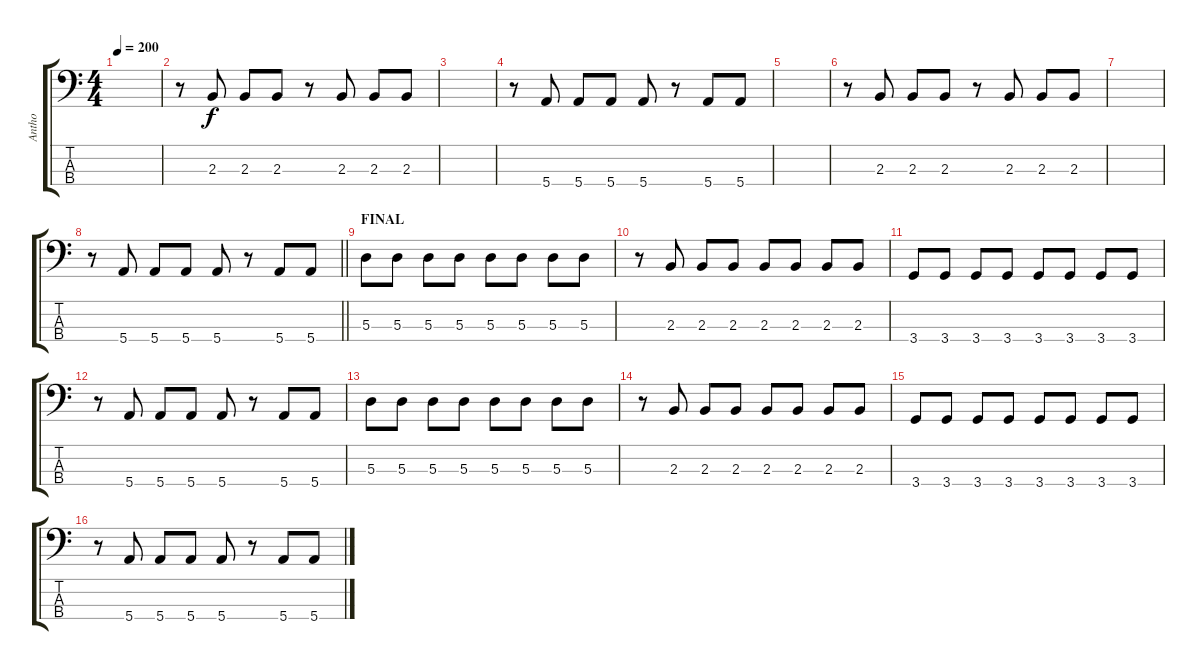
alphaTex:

\track ("Antho" "Antho") {instrument electricbassfinger}
\staff {score tabs}
\tuning (G2 D2 A1 E1) {hide}
\ts (4 4)
\tempo 200
\clef f4
\ks c
|
r.8 2.3.8 2.3.8 2.3.8 r.8 2.3.8 2.3.8 2.3.8 |
|
r.8 5.4.8 5.4.8 5.4.8 5.4.8 r.8 5.4.8 5.4.8 |
|
r.8 2.3.8 2.3.8 2.3.8 r.8 2.3.8 2.3.8 2.3.8 |
|
\barLineRight lightlight
r.8 5.4.8 5.4.8 5.4.8 5.4.8 r.8 5.4.8 5.4.8 |
\section ("" "FINAL")
5.3.8 5.3.8 5.3.8 5.3.8 5.3.8 5.3.8 5.3.8 5.3.8 |
r.8 2.3.8 2.3.8 2.3.8 2.3.8 2.3.8 2.3.8 2.3.8 |
3.4.8 3.4.8 3.4.8 3.4.8 3.4.8 3.4.8 3.4.8 3.4.8 |
r.8 5.4.8 5.4.8 5.4.8 5.4.8 r.8 5.4.8 5.4.8 |
5.3.8 5.3.8 5.3.8 5.3.8 5.3.8 5.3.8 5.3.8 5.3.8 |
r.8 2.3.8 2.3.8 2.3.8 2.3.8 2.3.8 2.3.8 2.3.8 |
3.4.8 3.4.8 3.4.8 3.4.8 3.4.8 3.4.8 3.4.8 3.4.8 |
r.8 5.4.8 5.4.8 5.4.8 5.4.8 r.8 5.4.8 5.4.8
